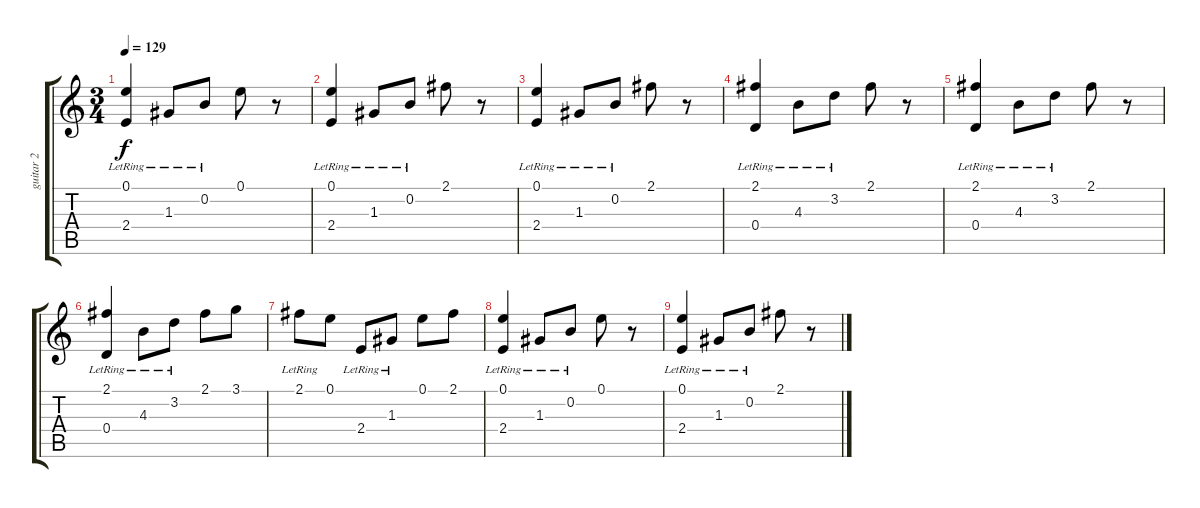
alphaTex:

\track ("guitar 2" "guitar 2") {instrument acousticguitarnylon}
\staff {score tabs}
\tuning (E4 B3 G3 D3 A2 E2) {hide}
\ts (3 4)
\tempo 129
\clef g2
\ks c
(0.1{lr} 2.4{lr}).4{dy f} 1.3{lr}.8 0.2{lr}.8 0.1.8 r.8 |
(0.1{lr} 2.4{lr}).4 1.3{lr}.8 0.2{lr}.8 2.1.8 r.8 |
(0.1{lr} 2.4{lr}).4 1.3{lr}.8 0.2{lr}.8 2.1.8 r.8 |
(2.1{lr} 0.4{lr}).4 4.3{lr}.8 3.2{lr}.8 2.1.8 r.8 |
(2.1{lr} 0.4{lr}).4 4.3{lr}.8 3.2{lr}.8 2.1.8 r.8 |
(2.1{lr} 0.4{lr}).4 4.3{lr}.8 3.2{lr}.8 2.1.8 3.1.8 |
2.1{lr}.8 0.1.8 2.4{lr}.8 1.3{lr}.8 0.1.8 2.1.8 |
(0.1{lr} 2.4{lr}).4 1.3{lr}.8 0.2{lr}.8 0.1.8 r.8 |
(0.1{lr} 2.4{lr}).4 1.3{lr}.8 0.2{lr}.8 2.1.8 r.8
